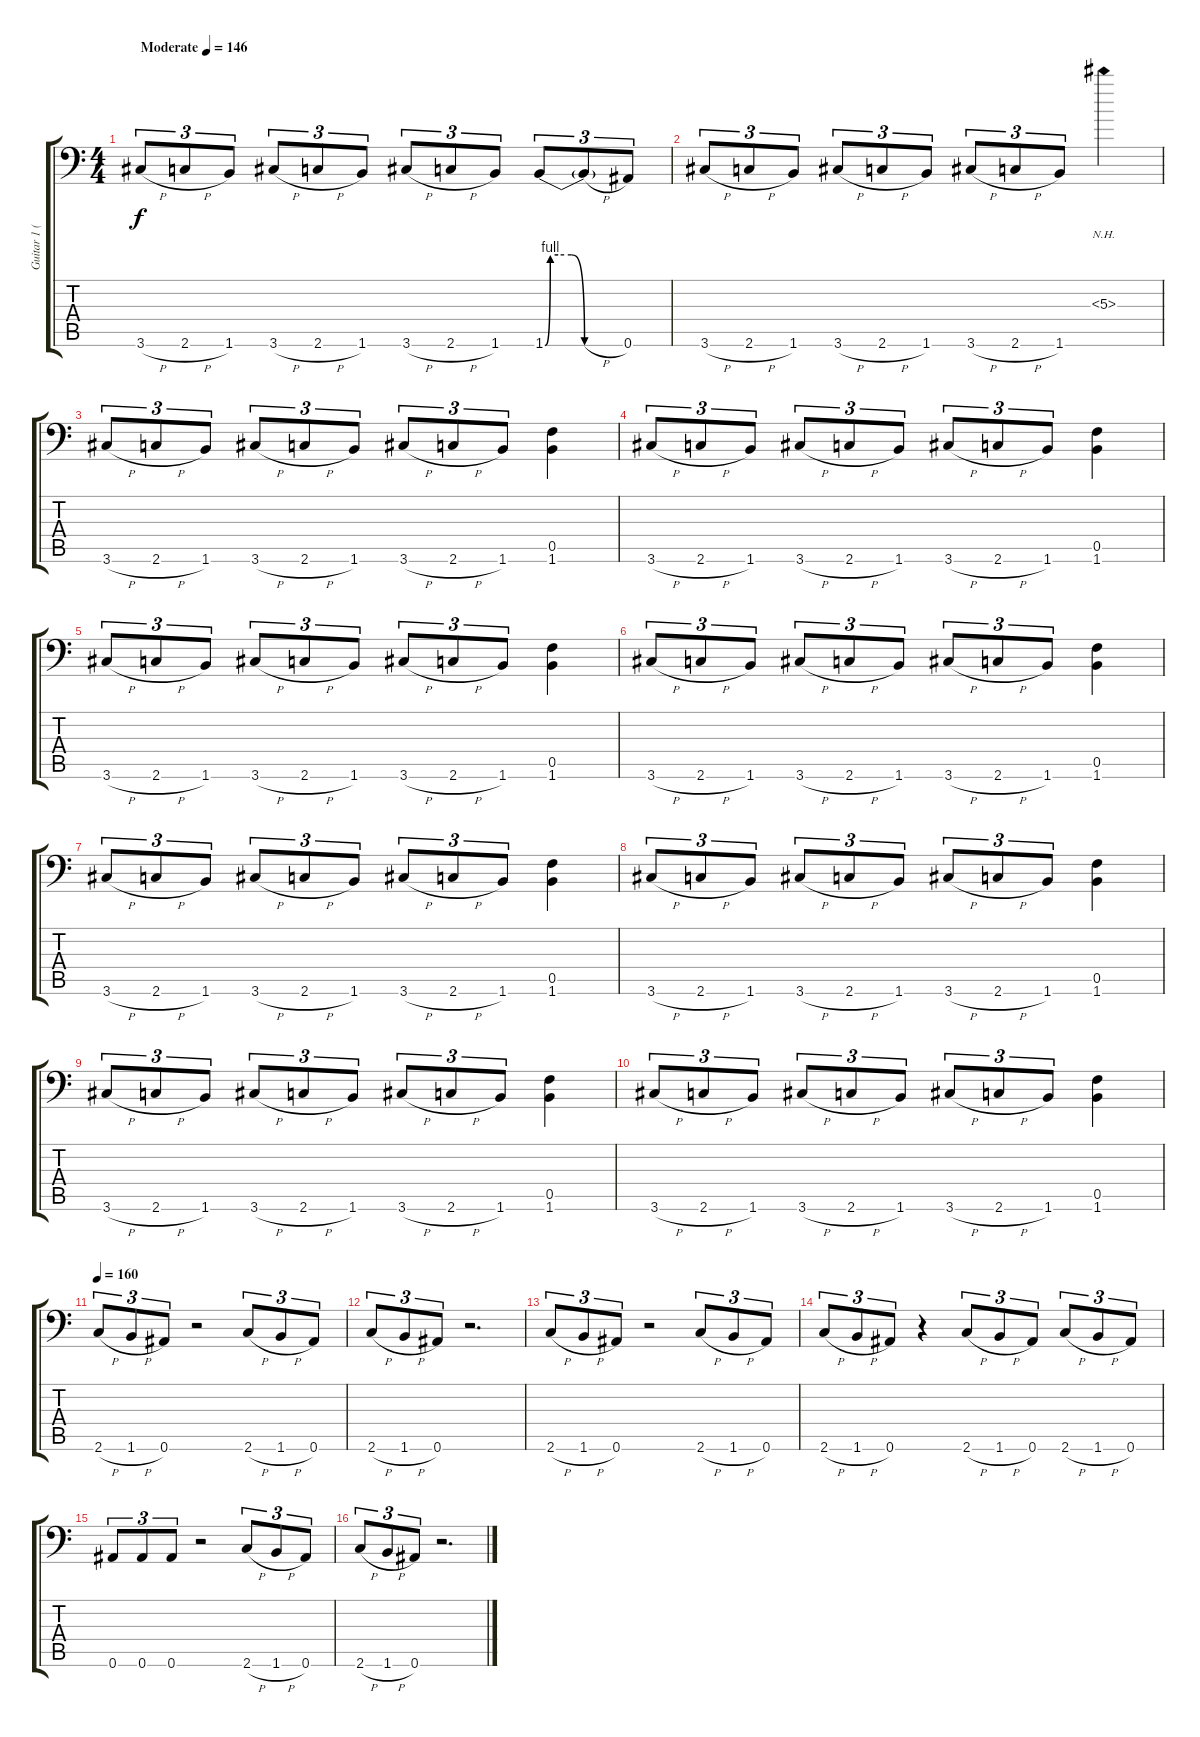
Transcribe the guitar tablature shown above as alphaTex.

\track ("Guitar 1 (Right)" "Guitar 1 (") {instrument distortionguitar}
\staff {score tabs}
\tuning (C4 G3 Eb3 Bb2 F2 Bb1) {hide}
\ts (4 4)
\tempo (146 "Moderate")
\clef f4
\ks c
3.6{h}.8{tu (3 2) dy f instrument distortionguitar} 2.6{h}.8{tu (3 2)} 1.6.8{tu (3 2)} 3.6{h}.8{tu (3 2)} 2.6{h}.8{tu (3 2)} 1.6.8{tu (3 2)} 3.6{h}.8{tu (3 2)} 2.6{h}.8{tu (3 2)} 1.6.8{tu (3 2)} 1.6{be (custom 0 0 4 4 10 4 20 4 30 0 60 0)}.8{tu (3 2)} 1.6{h t}.8{tu (3 2)} 0.6.8{tu (3 2)} |
3.6{h}.8{tu (3 2)} 2.6{h}.8{tu (3 2)} 1.6.8{tu (3 2)} 3.6{h}.8{tu (3 2)} 2.6{h}.8{tu (3 2)} 1.6.8{tu (3 2)} 3.6{h}.8{tu (3 2)} 2.6{h}.8{tu (3 2)} 1.6.8{tu (3 2)} 5.3{nh}.4 |
3.6{h}.8{tu (3 2)} 2.6{h}.8{tu (3 2)} 1.6.8{tu (3 2)} 3.6{h}.8{tu (3 2)} 2.6{h}.8{tu (3 2)} 1.6.8{tu (3 2)} 3.6{h}.8{tu (3 2)} 2.6{h}.8{tu (3 2)} 1.6.8{tu (3 2)} (0.5 1.6).4 |
3.6{h}.8{tu (3 2)} 2.6{h}.8{tu (3 2)} 1.6.8{tu (3 2)} 3.6{h}.8{tu (3 2)} 2.6{h}.8{tu (3 2)} 1.6.8{tu (3 2)} 3.6{h}.8{tu (3 2)} 2.6{h}.8{tu (3 2)} 1.6.8{tu (3 2)} (0.5 1.6).4 |
3.6{h}.8{tu (3 2)} 2.6{h}.8{tu (3 2)} 1.6.8{tu (3 2)} 3.6{h}.8{tu (3 2)} 2.6{h}.8{tu (3 2)} 1.6.8{tu (3 2)} 3.6{h}.8{tu (3 2)} 2.6{h}.8{tu (3 2)} 1.6.8{tu (3 2)} (0.5 1.6).4 |
3.6{h}.8{tu (3 2)} 2.6{h}.8{tu (3 2)} 1.6.8{tu (3 2)} 3.6{h}.8{tu (3 2)} 2.6{h}.8{tu (3 2)} 1.6.8{tu (3 2)} 3.6{h}.8{tu (3 2)} 2.6{h}.8{tu (3 2)} 1.6.8{tu (3 2)} (0.5 1.6).4 |
3.6{h}.8{tu (3 2)} 2.6{h}.8{tu (3 2)} 1.6.8{tu (3 2)} 3.6{h}.8{tu (3 2)} 2.6{h}.8{tu (3 2)} 1.6.8{tu (3 2)} 3.6{h}.8{tu (3 2)} 2.6{h}.8{tu (3 2)} 1.6.8{tu (3 2)} (0.5 1.6).4 |
3.6{h}.8{tu (3 2)} 2.6{h}.8{tu (3 2)} 1.6.8{tu (3 2)} 3.6{h}.8{tu (3 2)} 2.6{h}.8{tu (3 2)} 1.6.8{tu (3 2)} 3.6{h}.8{tu (3 2)} 2.6{h}.8{tu (3 2)} 1.6.8{tu (3 2)} (0.5 1.6).4 |
3.6{h}.8{tu (3 2)} 2.6{h}.8{tu (3 2)} 1.6.8{tu (3 2)} 3.6{h}.8{tu (3 2)} 2.6{h}.8{tu (3 2)} 1.6.8{tu (3 2)} 3.6{h}.8{tu (3 2)} 2.6{h}.8{tu (3 2)} 1.6.8{tu (3 2)} (0.5 1.6).4 |
3.6{h}.8{tu (3 2)} 2.6{h}.8{tu (3 2)} 1.6.8{tu (3 2)} 3.6{h}.8{tu (3 2)} 2.6{h}.8{tu (3 2)} 1.6.8{tu (3 2)} 3.6{h}.8{tu (3 2)} 2.6{h}.8{tu (3 2)} 1.6.8{tu (3 2)} (0.5 1.6).4 |
\tempo 160
2.6{h}.8{tu (3 2)} 1.6{h}.8{tu (3 2)} 0.6.8{tu (3 2)} r.2 2.6{h}.8{tu (3 2)} 1.6{h}.8{tu (3 2)} 0.6.8{tu (3 2)} |
2.6{h}.8{tu (3 2)} 1.6{h}.8{tu (3 2)} 0.6.8{tu (3 2)} r.2{d} |
2.6{h}.8{tu (3 2)} 1.6{h}.8{tu (3 2)} 0.6.8{tu (3 2)} r.2 2.6{h}.8{tu (3 2)} 1.6{h}.8{tu (3 2)} 0.6.8{tu (3 2)} |
2.6{h}.8{tu (3 2)} 1.6{h}.8{tu (3 2)} 0.6.8{tu (3 2)} r.4 2.6{h}.8{tu (3 2)} 1.6{h}.8{tu (3 2)} 0.6.8{tu (3 2)} 2.6{h}.8{tu (3 2)} 1.6{h}.8{tu (3 2)} 0.6.8{tu (3 2)} |
0.6.8{tu (3 2)} 0.6.8{tu (3 2)} 0.6.8{tu (3 2)} r.2 2.6{h}.8{tu (3 2)} 1.6{h}.8{tu (3 2)} 0.6.8{tu (3 2)} |
2.6{h}.8{tu (3 2)} 1.6{h}.8{tu (3 2)} 0.6.8{tu (3 2)} r.2{d}
